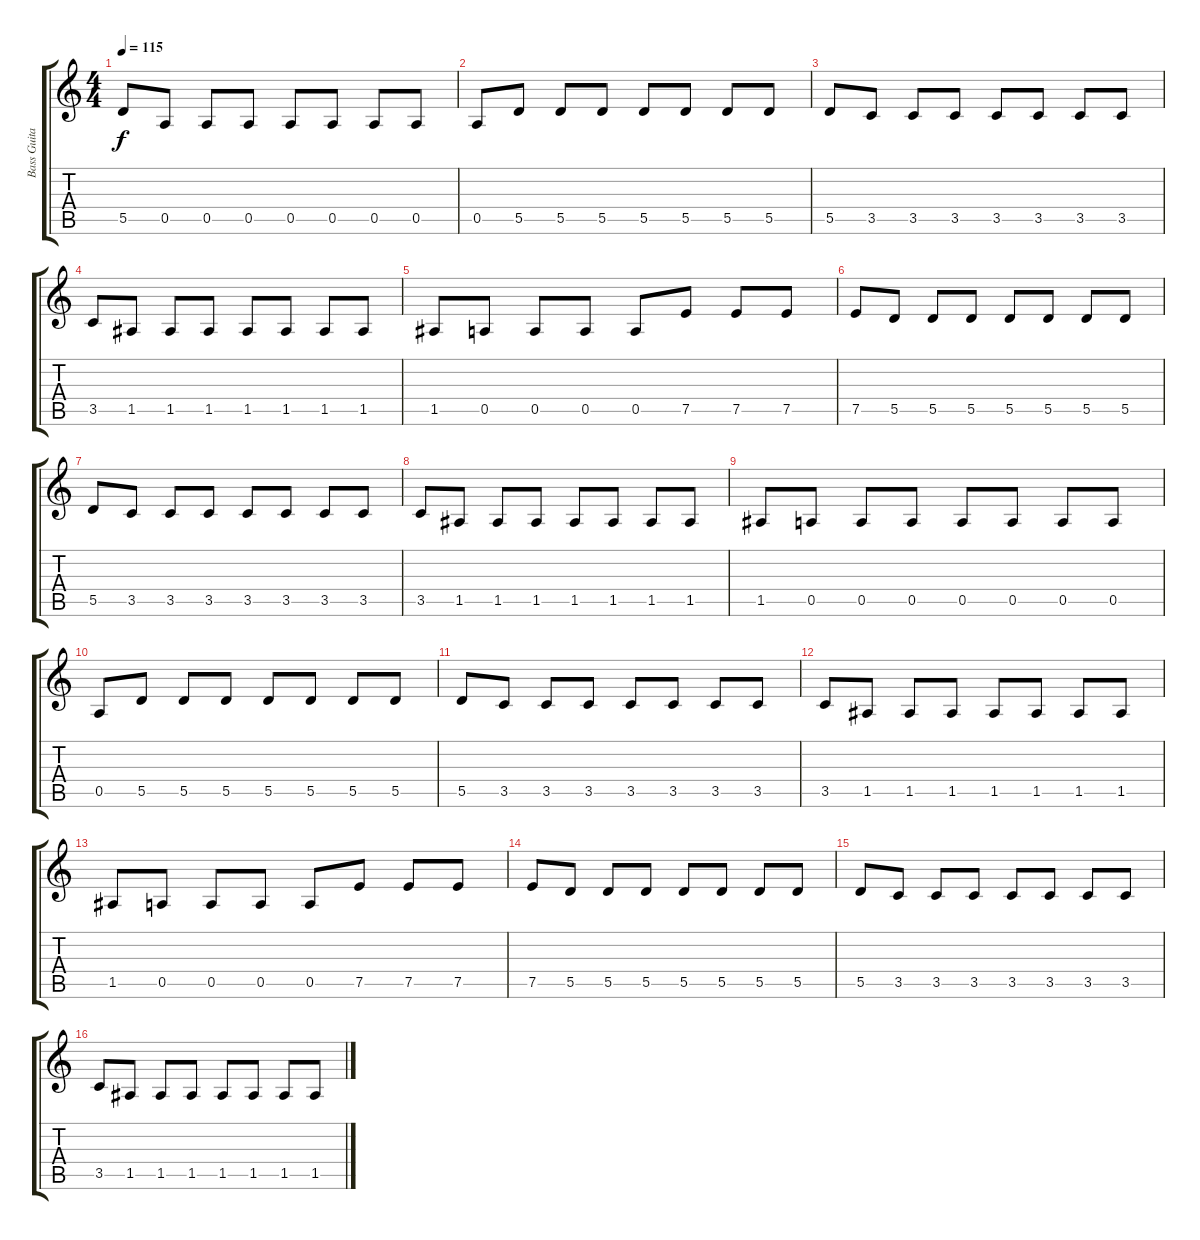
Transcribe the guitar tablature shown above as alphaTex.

\track ("Bass Guitar" "Bass Guita") {instrument electricbassfinger}
\staff {score tabs}
\tuning (E4 B3 G3 D3 A2 D2) {hide}
\ts (4 4)
\tempo 115
\clef g2
\ks c
5.5.8{dy f} 0.5.8 0.5.8 0.5.8 0.5.8 0.5.8 0.5.8 0.5.8 |
0.5.8 5.5.8 5.5.8 5.5.8 5.5.8 5.5.8 5.5.8 5.5.8 |
5.5.8 3.5.8 3.5.8 3.5.8 3.5.8 3.5.8 3.5.8 3.5.8 |
3.5.8 1.5.8 1.5.8 1.5.8 1.5.8 1.5.8 1.5.8 1.5.8 |
1.5.8 0.5.8 0.5.8 0.5.8 0.5.8 7.5.8 7.5.8 7.5.8 |
7.5.8 5.5.8 5.5.8 5.5.8 5.5.8 5.5.8 5.5.8 5.5.8 |
5.5.8 3.5.8 3.5.8 3.5.8 3.5.8 3.5.8 3.5.8 3.5.8 |
3.5.8 1.5.8 1.5.8 1.5.8 1.5.8 1.5.8 1.5.8 1.5.8 |
1.5.8 0.5.8 0.5.8 0.5.8 0.5.8 0.5.8 0.5.8 0.5.8 |
0.5.8 5.5.8 5.5.8 5.5.8 5.5.8 5.5.8 5.5.8 5.5.8 |
5.5.8 3.5.8 3.5.8 3.5.8 3.5.8 3.5.8 3.5.8 3.5.8 |
3.5.8 1.5.8 1.5.8 1.5.8 1.5.8 1.5.8 1.5.8 1.5.8 |
1.5.8 0.5.8 0.5.8 0.5.8 0.5.8 7.5.8 7.5.8 7.5.8 |
7.5.8 5.5.8 5.5.8 5.5.8 5.5.8 5.5.8 5.5.8 5.5.8 |
5.5.8 3.5.8 3.5.8 3.5.8 3.5.8 3.5.8 3.5.8 3.5.8 |
3.5.8 1.5.8 1.5.8 1.5.8 1.5.8 1.5.8 1.5.8 1.5.8
